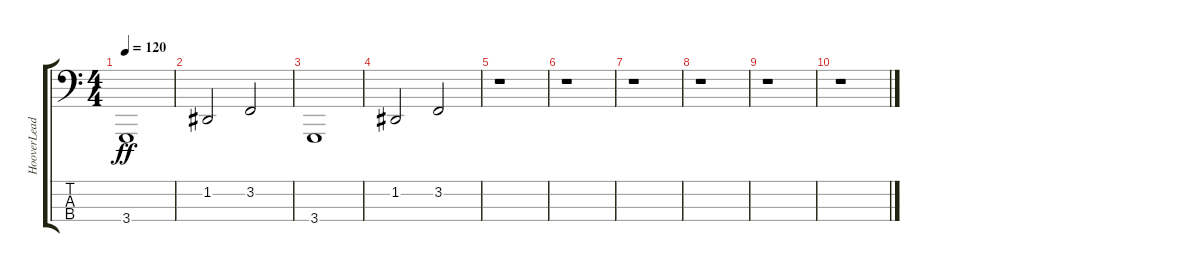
\track ("HooverLead" "HooverLead") {instrument lead2sawtooth}
\staff {score tabs}
\tuning (G2 D2 A1 E1 Db-1) {hide}
\ts (4 4)
\tempo 120
\clef f4
\ks c
3.4.1{dy ff} |
1.2.2 3.2.2 |
3.4.1 |
1.2.2 3.2.2 |
r.1 |
r.1 |
r.1 |
r.1 |
r.1 |
r.1
